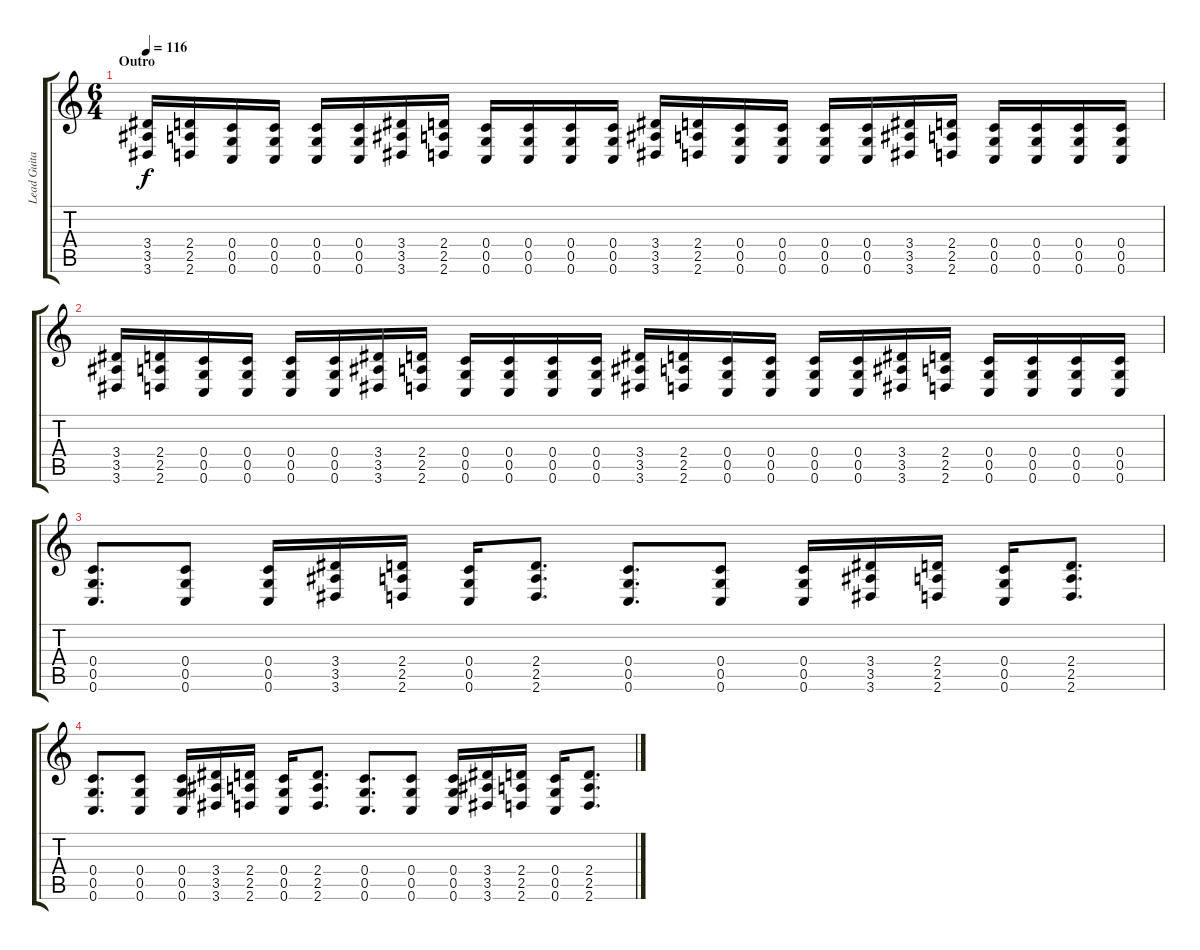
\track ("Lead Guitar" "Lead Guita") {instrument overdrivenguitar}
\staff {score tabs}
\tuning (D4 A3 F3 C3 G2 C2) {hide}
\ts (6 4)
\section ("" "Outro")
\tempo 116
\clef g2
\ks c
(3.4 3.5 3.6).16{dy f} (2.4 2.5 2.6).16 (0.4 0.5 0.6).16 (0.4 0.5 0.6).16 (0.4 0.5 0.6).16 (0.4 0.5 0.6).16 (3.4 3.5 3.6).16 (2.4 2.5 2.6).16 (0.4 0.5 0.6).16 (0.4 0.5 0.6).16 (0.4 0.5 0.6).16 (0.4 0.5 0.6).16 (3.4 3.5 3.6).16 (2.4 2.5 2.6).16 (0.4 0.5 0.6).16 (0.4 0.5 0.6).16 (0.4 0.5 0.6).16 (0.4 0.5 0.6).16 (3.4 3.5 3.6).16 (2.4 2.5 2.6).16 (0.4 0.5 0.6).16 (0.4 0.5 0.6).16 (0.4 0.5 0.6).16 (0.4 0.5 0.6).16 |
(3.4 3.5 3.6).16 (2.4 2.5 2.6).16 (0.4 0.5 0.6).16 (0.4 0.5 0.6).16 (0.4 0.5 0.6).16 (0.4 0.5 0.6).16 (3.4 3.5 3.6).16 (2.4 2.5 2.6).16 (0.4 0.5 0.6).16 (0.4 0.5 0.6).16 (0.4 0.5 0.6).16 (0.4 0.5 0.6).16 (3.4 3.5 3.6).16 (2.4 2.5 2.6).16 (0.4 0.5 0.6).16 (0.4 0.5 0.6).16 (0.4 0.5 0.6).16 (0.4 0.5 0.6).16 (3.4 3.5 3.6).16 (2.4 2.5 2.6).16 (0.4 0.5 0.6).16 (0.4 0.5 0.6).16 (0.4 0.5 0.6).16 (0.4 0.5 0.6).16 |
(0.4 0.5 0.6).8{d} (0.4 0.5 0.6).8 (0.4 0.5 0.6).16 (3.4 3.5 3.6).16 (2.4 2.5 2.6).16 (0.4 0.5 0.6).16 (2.4 2.5 2.6).8{d} (0.4 0.5 0.6).8{d} (0.4 0.5 0.6).8 (0.4 0.5 0.6).16 (3.4 3.5 3.6).16 (2.4 2.5 2.6).16 (0.4 0.5 0.6).16 (2.4 2.5 2.6).8{d} |
(0.4 0.5 0.6).8{d} (0.4 0.5 0.6).8 (0.4 0.5 0.6).16 (3.4 3.5 3.6).16 (2.4 2.5 2.6).16 (0.4 0.5 0.6).16 (2.4 2.5 2.6).8{d} (0.4 0.5 0.6).8{d} (0.4 0.5 0.6).8 (0.4 0.5 0.6).16 (3.4 3.5 3.6).16 (2.4 2.5 2.6).16 (0.4 0.5 0.6).16 (2.4 2.5 2.6).8{d}
